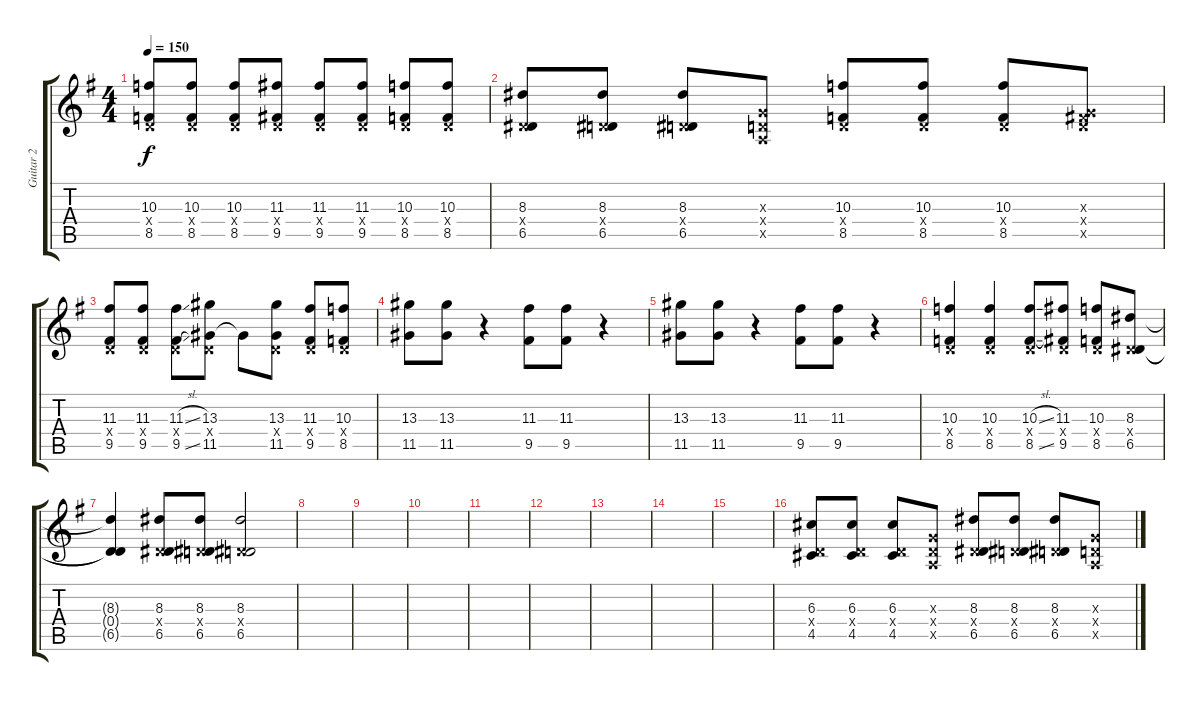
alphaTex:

\track ("Guitar 2" "Guitar 2") {instrument distortionguitar}
\staff {score tabs}
\tuning (E4 B3 G3 D3 A2 D2) {hide}
\ts (4 4)
\tempo 150
\clef g2
\ks eminor
(10.3 0.4{x} 8.5).8{dy f} (10.3 0.4{x} 8.5).8 (10.3 0.4{x} 8.5).8 (11.3 0.4{x} 9.5).8 (11.3 0.4{x} 9.5).8 (11.3 0.4{x} 9.5).8 (10.3 0.4{x} 8.5).8 (10.3 0.4{x} 8.5).8 |
(8.3 0.4{x} 6.5).8 (8.3 0.4{x} 6.5).8 (8.3 0.4{x} 6.5).8 (0.3{x} 0.4{x} 0.5{x}).8 (10.3 0.4{x} 8.5).8 (10.3 0.4{x} 8.5).8 (10.3 0.4{x} 8.5).8 (0.3{x} 0.4{x} 9.5{x}).8 |
(11.3 0.4{x} 9.5).8 (11.3 0.4{x} 9.5).8 (11.3{sl} 0.4{x} 9.5{sl}).8 (13.3 0.4{x} 11.5).8 11.5{t}.8 (13.3 0.4{x} 11.5).8 (11.3 0.4{x} 9.5).8 (10.3 0.4{x} 8.5).8 |
(13.3 11.5).8 (13.3 11.5).8 r.4 (11.3 9.5).8 (11.3 9.5).8 r.4 |
(13.3 11.5).8 (13.3 11.5).8 r.4 (11.3 9.5).8 (11.3 9.5).8 r.4 |
(10.3 0.4{x} 8.5).4 (10.3 0.4{x} 8.5).4 (10.3{sl} 0.4{x} 8.5{sl}).8 (11.3 0.4{x} 9.5).8 (10.3 0.4{x} 8.5).8 (8.3 0.4{x} 6.5).8 |
(8.3{t} 0.4{t} 6.5{t}).4 (8.3 0.4{x} 6.5).8 (8.3 0.4{x} 6.5).8 (8.3 0.4{x} 6.5).2 |
|
|
|
|
|
|
|
|
(6.3 0.4{x} 4.5).8 (6.3 0.4{x} 4.5).8 (6.3 0.4{x} 4.5).8 (0.3{x} 0.4{x} 0.5{x}).8 (8.3 0.4{x} 6.5).8 (8.3 0.4{x} 6.5).8 (8.3 0.4{x} 6.5).8 (0.3{x} 0.4{x} 0.5{x}).8
